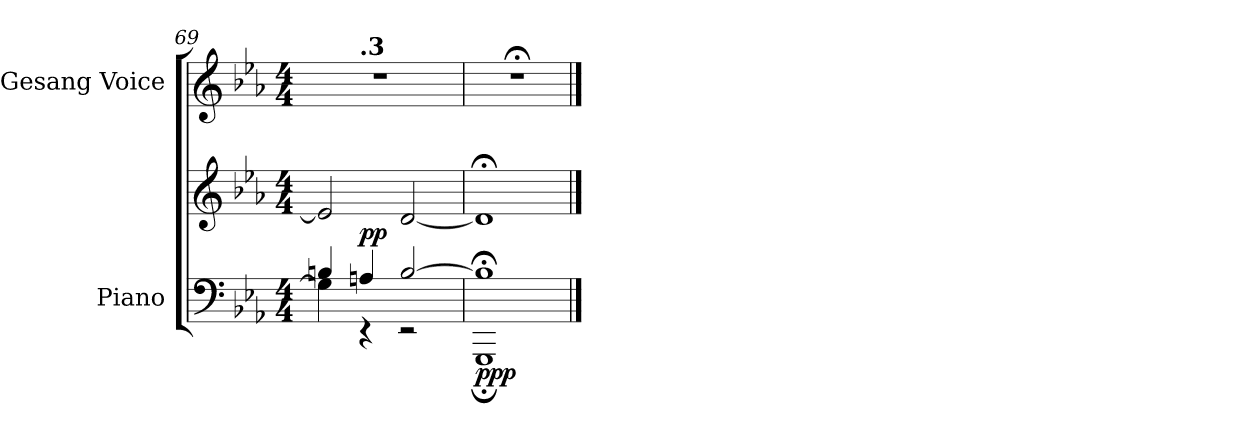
**kern	**kern	**dynam	**kern
*part2	*part2	*part2	*part1
*staff3	*staff2	*staff2/3	*staff1
*I"Piano	*	*	*I"Gesang Voice
*I'Pno	*	*	*
*clefF4	*clefG2	*	*clefG2
*k[b-e-a-]	*k[b-e-a-]	*	*k[b-e-a-]
*M4/4	*M4/4	*	*M4/4
*MM50	*MM50	*	*MM50
=69	=69	=69	=69
*^	*	*	*
!	!	!	!	!LO:TX:a:B:t=.7
*	*	*	*	*^
*	*	*	*	*	*^
4Bn/	4G\]	2e-/]	.	1r	4ryy	2ryy
*	*	*	*	*MM49	*	*
!	!	!	!	!	!LO:TX:a:B:t=.3	!
!	!	!	!LO:DY:a=2	!	!	!
4An/	4r	.	pp	.	2.ryy	.
*	*	*	*	*MM48	*	*
[2B/	2r	[2d/	.	.	.	2ryy
*	*	*	*	*v	*v	*v
=70	=70	=70	=70	=70
*	*	*	*	*MM45
*	*	*	*	*^
*	*	*	*	*	*^
!	!	!	!	!LO:TX:a:B:t=.3	!	!
!	!	!	!LO:DY:b=2	!	!	!
*	*	*	*	*v	*v	*v
1B;<]	1GGG;	1d;<]	ppp	1r;<
*v	*v	*	*	*
==	==	==	==
*-	*-	*-	*-
